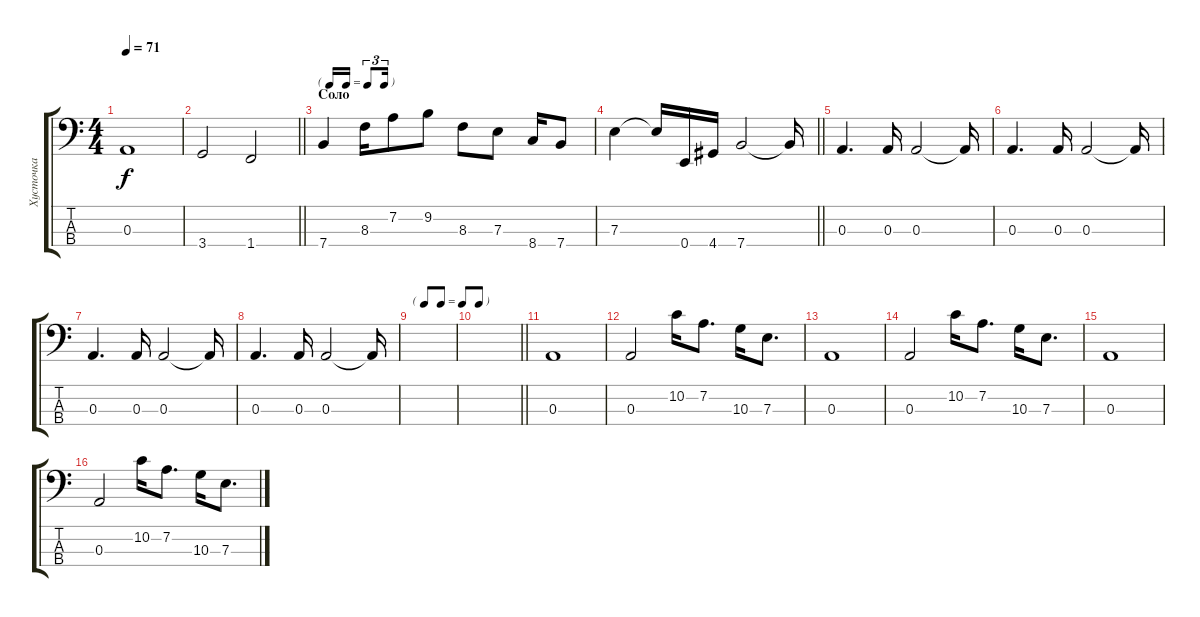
\track ("Хусточка" "Хусточка") {instrument electricbassfinger}
\staff {score tabs}
\tuning (G2 D2 A1 E1) {hide}
\ts (4 4)
\tempo 71
\clef f4
\ks c
0.3.1{dy f} |
\barLineRight lightlight
3.4.2 1.4.2 |
\tf triplet16th
\section ("" "Соло")
7.4.4 8.3.16 7.2.8 9.2.8 8.3.8 7.3.8 8.4.16 7.4.8 |
\barLineRight lightlight
7.3.4 7.3{t}.16 0.4.16 4.4.16 7.4.2 7.4{t}.16 |
0.3.4{d} 0.3.16 0.3.2 0.3{t}.16 |
0.3.4{d} 0.3.16 0.3.2 0.3{t}.16 |
0.3.4{d} 0.3.16 0.3.2 0.3{t}.16 |
0.3.4{d} 0.3.16 0.3.2 0.3{t}.16 |
\tf none
|
\barLineRight lightlight
|
0.3.1 |
0.3.2 10.2.16 7.2.8{d} 10.3.16 7.3.8{d} |
0.3.1 |
0.3.2 10.2.16 7.2.8{d} 10.3.16 7.3.8{d} |
0.3.1 |
0.3.2 10.2.16 7.2.8{d} 10.3.16 7.3.8{d}
